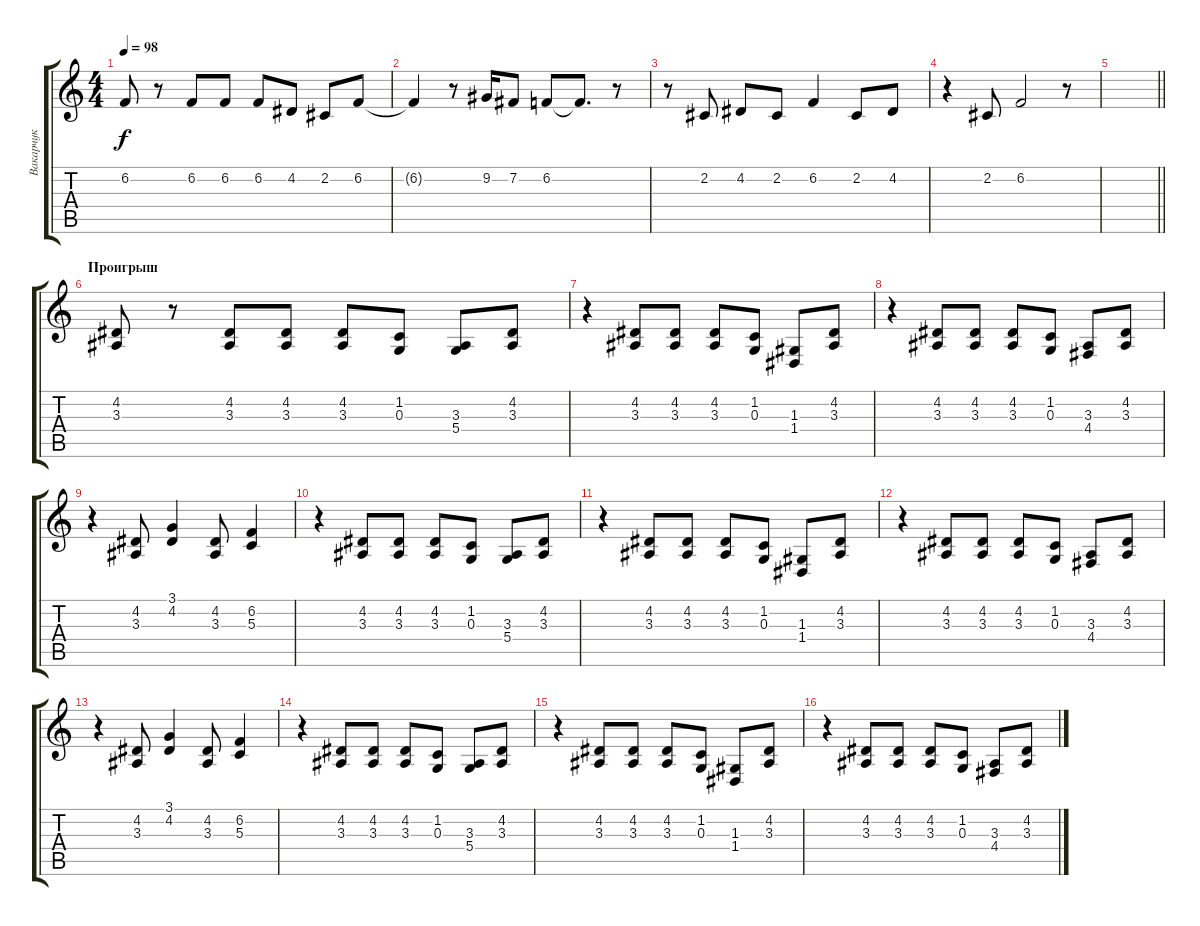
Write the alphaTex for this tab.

\track ("Вакарчук" "Вакарчук") {instrument tenorsax}
\staff {score tabs}
\tuning (E4 B3 G3 D3 A2 E2) {hide}
\ts (4 4)
\tempo 98
\clef g2
\ks c
6.2.8{dy f} r.8 6.2.8 6.2.8 6.2.8 4.2.8 2.2.8 6.2.8 |
6.2{t}.4 r.8 9.2.16 7.2.8 6.2.8 6.2{t}.8{d} r.8 |
r.8 2.2.8 4.2.8 2.2.8 6.2.4 2.2.8 4.2.8 |
r.4 2.2.8 6.2.2 r.8 |
\barLineRight lightlight
|
\section ("" "Проигрыш")
(4.2 3.3).8 r.8 (4.2 3.3).8 (4.2 3.3).8 (4.2 3.3).8 (1.2 0.3).8 (3.3 5.4).8 (4.2 3.3).8 |
r.4 (4.2 3.3).8 (4.2 3.3).8 (4.2 3.3).8 (1.2 0.3).8 (1.3 1.4).8 (4.2 3.3).8 |
r.4 (4.2 3.3).8 (4.2 3.3).8 (4.2 3.3).8 (1.2 0.3).8 (3.3 4.4).8 (4.2 3.3).8 |
r.4 (4.2 3.3).8 (3.1 4.2).4 (4.2 3.3).8 (6.2 5.3).4 |
r.4 (4.2 3.3).8 (4.2 3.3).8 (4.2 3.3).8 (1.2 0.3).8 (3.3 5.4).8 (4.2 3.3).8 |
r.4 (4.2 3.3).8 (4.2 3.3).8 (4.2 3.3).8 (1.2 0.3).8 (1.3 1.4).8 (4.2 3.3).8 |
r.4 (4.2 3.3).8 (4.2 3.3).8 (4.2 3.3).8 (1.2 0.3).8 (3.3 4.4).8 (4.2 3.3).8 |
r.4 (4.2 3.3).8 (3.1 4.2).4 (4.2 3.3).8 (6.2 5.3).4 |
r.4 (4.2 3.3).8 (4.2 3.3).8 (4.2 3.3).8 (1.2 0.3).8 (3.3 5.4).8 (4.2 3.3).8 |
r.4 (4.2 3.3).8 (4.2 3.3).8 (4.2 3.3).8 (1.2 0.3).8 (1.3 1.4).8 (4.2 3.3).8 |
r.4 (4.2 3.3).8 (4.2 3.3).8 (4.2 3.3).8 (1.2 0.3).8 (3.3 4.4).8 (4.2 3.3).8
